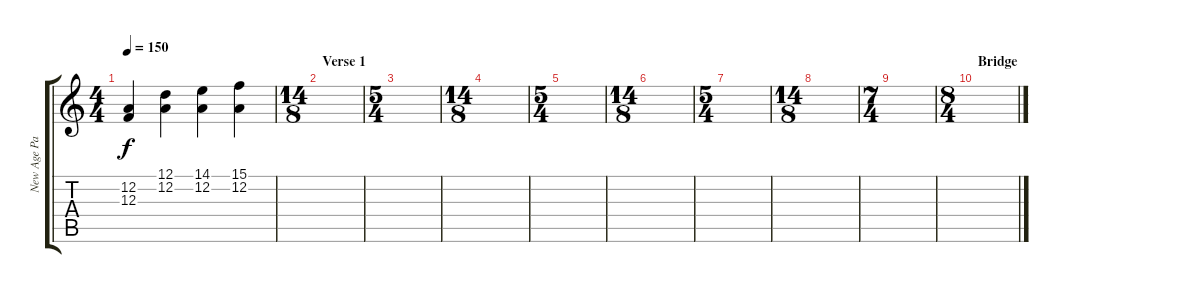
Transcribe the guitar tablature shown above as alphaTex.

\track ("New Age Pad" "New Age Pa") {instrument pad1newage}
\staff {score tabs}
\tuning (D4 A3 F3 C3 G2 D2) {hide}
\ts (4 4)
\tempo 150
\clef g2
\ks c
(12.2 12.3).4{dy f} (12.1 12.2).4 (14.1 12.2).4 (15.1 12.2).4 |
\ts (14 8)
\section ("" "Verse 1")
|
\ts (5 4)
|
\ts (14 8)
|
\ts (5 4)
|
\ts (14 8)
|
\ts (5 4)
|
\ts (14 8)
|
\ts (7 4)
|
\ts (8 4)
\section ("" "Bridge")
